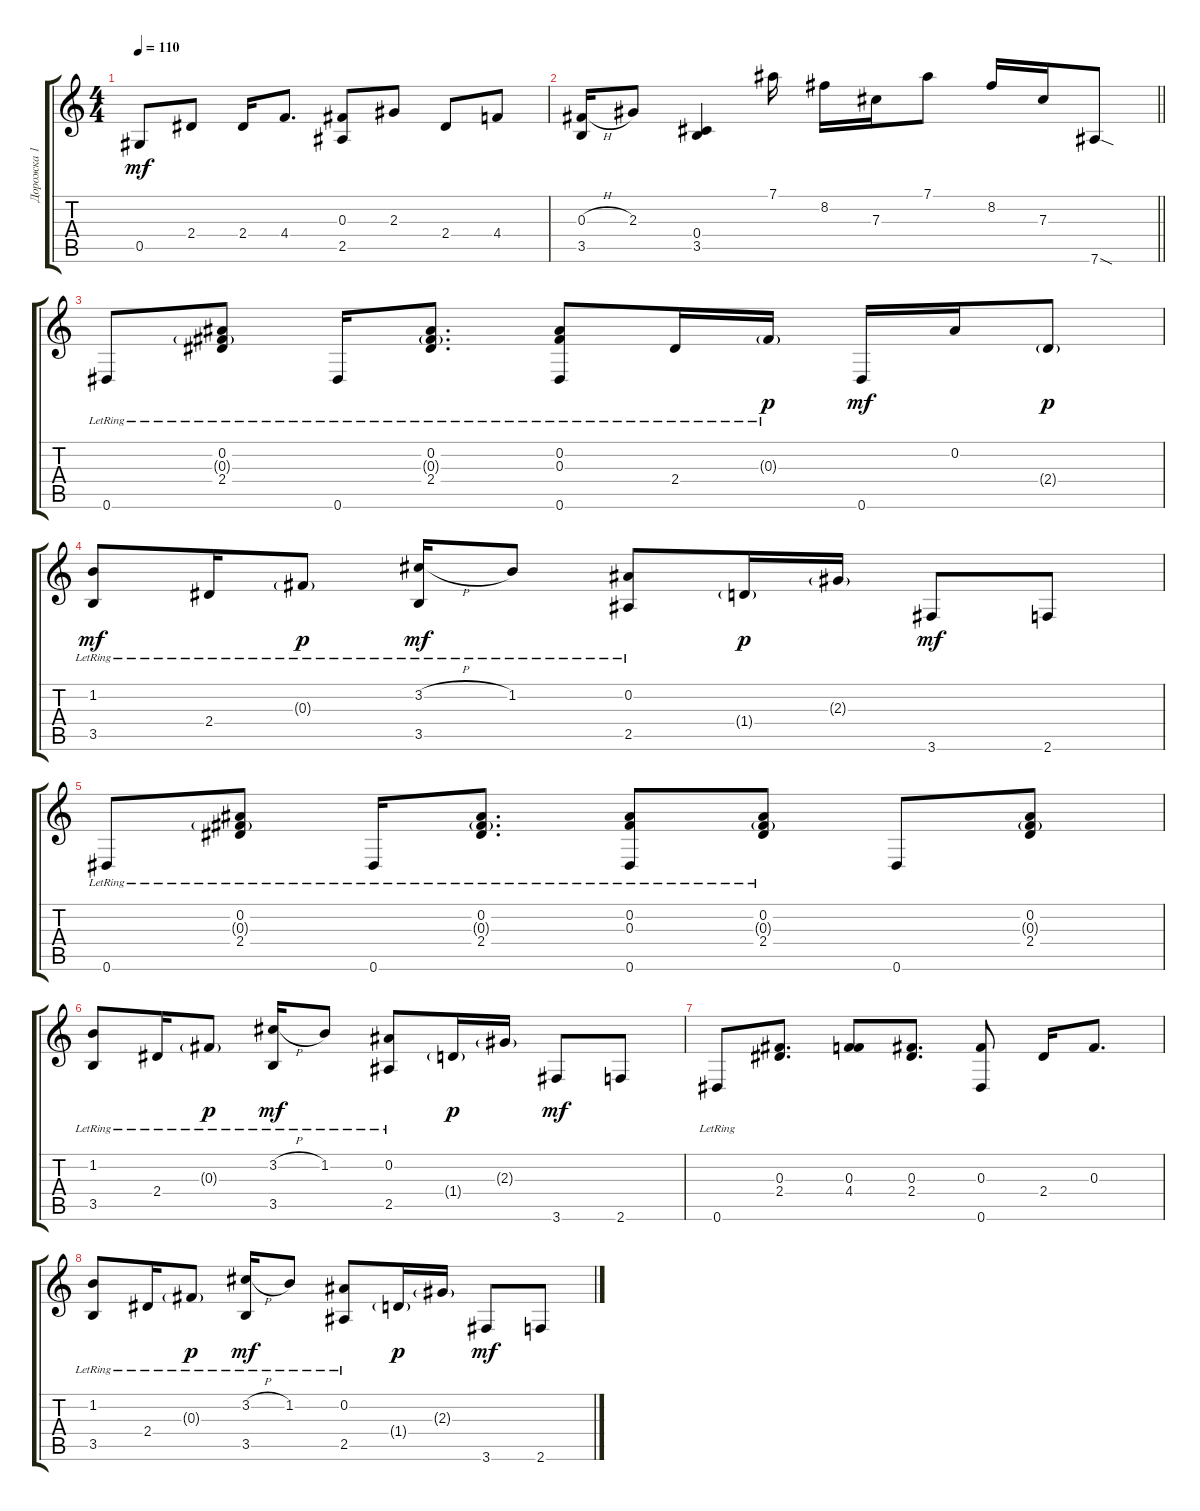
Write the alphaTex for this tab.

\track ("Дорожка 1" "Дорожка 1") {instrument acousticguitarsteel}
\staff {score tabs}
\tuning (Eb4 Bb3 Gb3 Db3 Ab2 Eb2) {hide}
\ts (4 4)
\tempo 110
\clef g2
\ks c
0.5.8{dy mf} 2.4.8 2.4.16 4.4.8{d} (0.3 2.5).8 2.3.8 2.4.8 4.4.8 |
\barLineRight lightlight
(0.3{h} 3.5).16 2.3.8 (0.4 3.5).4 7.1.16 8.2.16 7.3.16 7.1.8 8.2.16 7.3.16 7.6{sod}.8 |
\section ("" "")
0.6{lr}.8 (0.2{lr} 0.3{g lr} 2.4{lr}).8 0.6{lr}.16 (0.2{lr} 0.3{g lr} 2.4{lr}).8{d} (0.2{lr} 0.3{lr} 0.6{lr}).8 2.4{lr}.16 0.3{g lr}.16{dy p} 0.6.16{dy mf} 0.2.16 2.4{g}.8{dy p} |
(1.2{lr} 3.5{lr}).8{dy mf} 2.4{lr}.16 0.3{g lr}.8{dy p} (3.2{h lr} 3.5{lr}).16{dy mf} 1.2{lr}.8 (0.2{lr} 2.5{lr}).8 1.4{g}.16{dy p} 2.3{g}.16 3.6.8{dy mf} 2.6.8 |
0.6{lr}.8 (0.2{lr} 0.3{g lr} 2.4{lr}).8 0.6{lr}.16 (0.2{lr} 0.3{g lr} 2.4{lr}).8{d} (0.2{lr} 0.3{lr} 0.6{lr}).8 (0.2 0.3{g} 2.4{lr}).8 0.6.8 (0.2 0.3{g} 2.4).8 |
(1.2{lr} 3.5{lr}).8 2.4{lr}.16 0.3{g lr}.8{dy p} (3.2{h lr} 3.5{lr}).16{dy mf} 1.2{lr}.8 (0.2{lr} 2.5{lr}).8 1.4{g}.16{dy p} 2.3{g}.16 3.6.8{dy mf} 2.6.8 |
0.6{lr}.8 (0.3 2.4).8{d} (0.3 4.4).8 (0.3 2.4).8{d} (0.3 0.6).8 2.4.16 0.3.8{d} |
(1.2{lr} 3.5{lr}).8 2.4{lr}.16 0.3{g lr}.8{dy p} (3.2{h lr} 3.5{lr}).16{dy mf} 1.2{lr}.8 (0.2{lr} 2.5{lr}).8 1.4{g}.16{dy p} 2.3{g}.16 3.6.8{dy mf} 2.6.8
